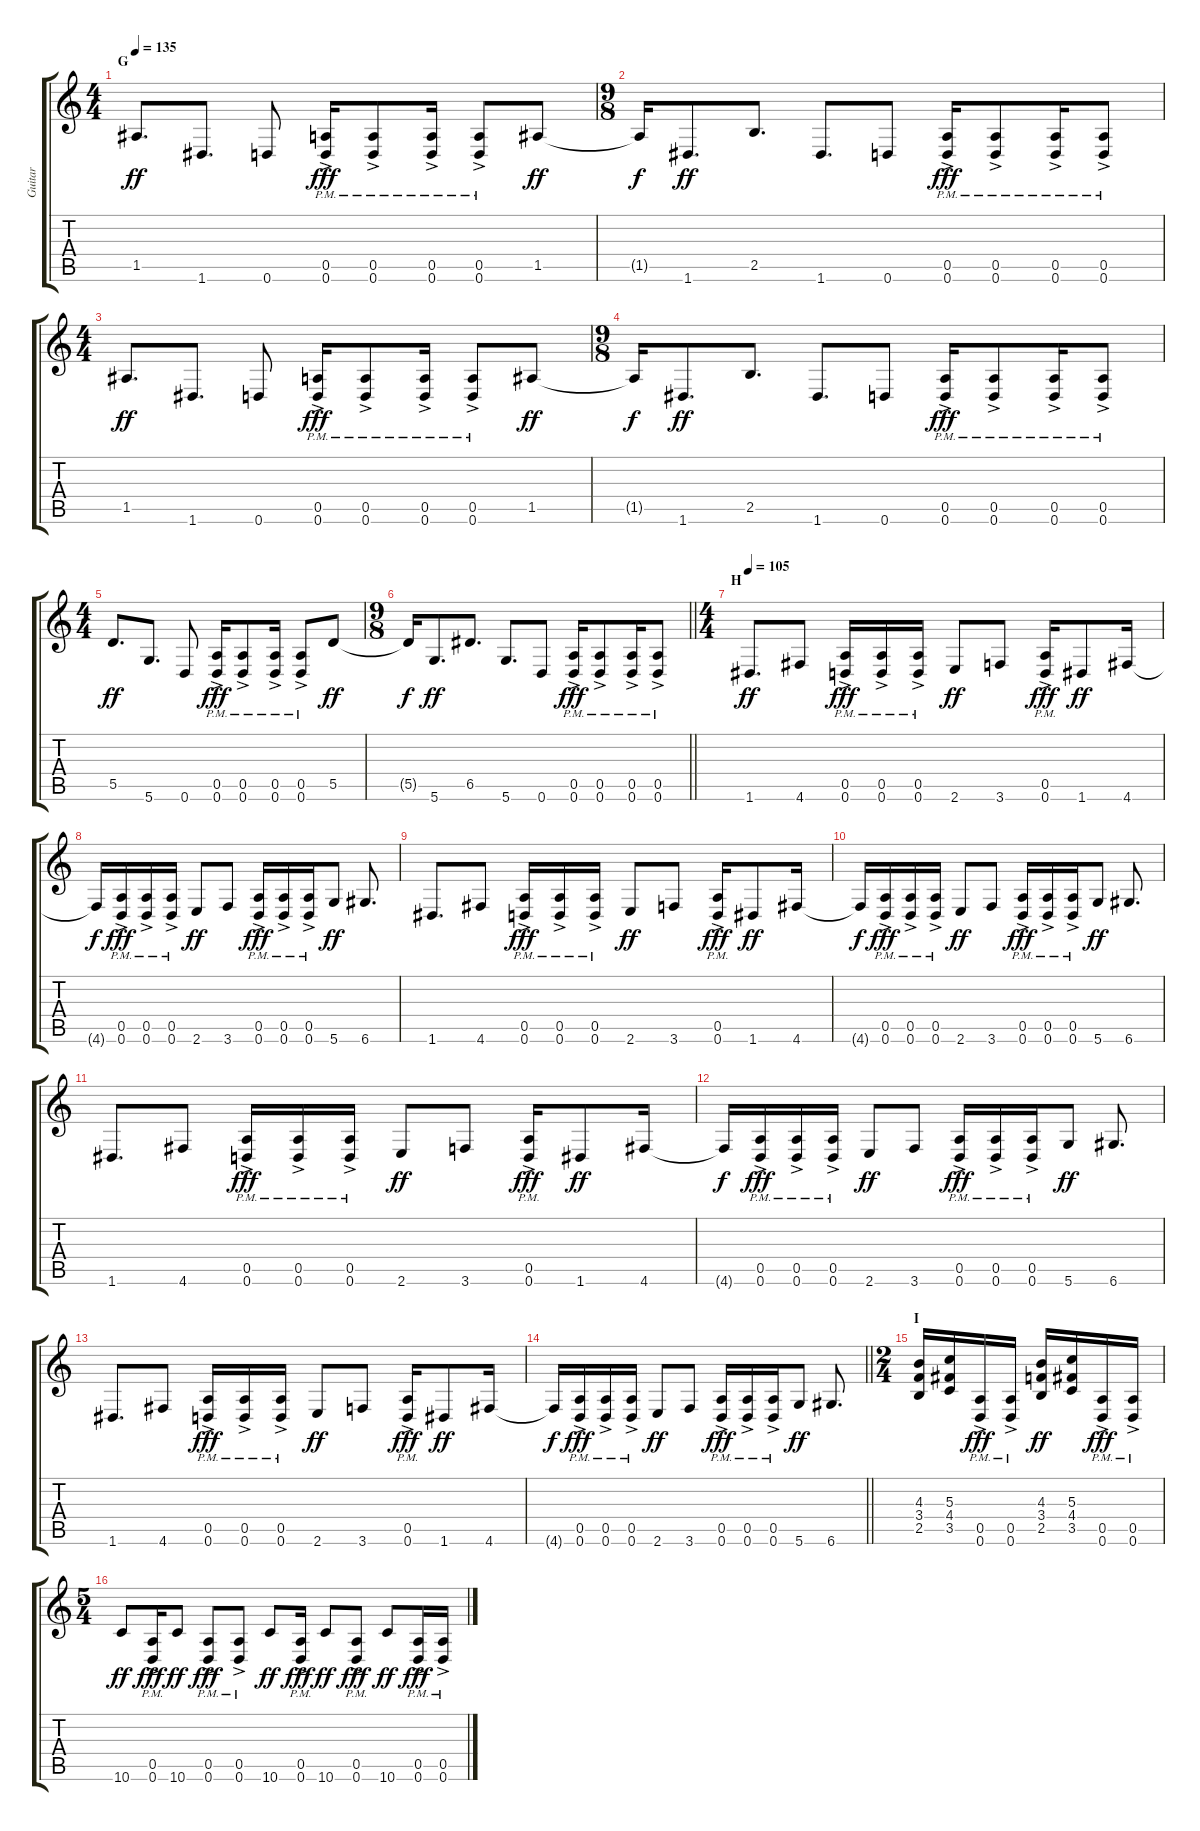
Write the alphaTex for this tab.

\track ("Guitar" "Guitar") {instrument distortionguitar}
\staff {score tabs}
\tuning (E4 B3 G3 D3 A2 D2) {hide}
\ts (4 4)
\section ("" "G")
\tempo 135
\clef g2
\ks c
1.5.8{d dy ff} 1.6.8{d} 0.6.8 (0.5{ac pm} 0.6{ac pm}).16{dy fff} (0.5{ac pm} 0.6{ac pm}).8 (0.5{ac pm} 0.6{ac pm}).16 (0.5{ac pm} 0.6{ac pm}).8 1.5.8{dy ff} |
\ts (9 8)
1.5{t}.16{dy f} 1.6.8{d dy ff} 2.5.8{d} 1.6.8{d} 0.6.8 (0.5{ac pm} 0.6{ac pm}).16{dy fff} (0.5{ac pm} 0.6{ac pm}).8 (0.5{ac pm} 0.6{ac pm}).16 (0.5{ac pm} 0.6{ac pm}).8 |
\ts (4 4)
1.5.8{d dy ff} 1.6.8{d} 0.6.8 (0.5{ac pm} 0.6{ac pm}).16{dy fff} (0.5{ac pm} 0.6{ac pm}).8 (0.5{ac pm} 0.6{ac pm}).16 (0.5{ac pm} 0.6{ac pm}).8 1.5.8{dy ff} |
\ts (9 8)
1.5{t}.16{dy f} 1.6.8{d dy ff} 2.5.8{d} 1.6.8{d} 0.6.8 (0.5{ac pm} 0.6{ac pm}).16{dy fff} (0.5{ac pm} 0.6{ac pm}).8 (0.5{ac pm} 0.6{ac pm}).16 (0.5{ac pm} 0.6{ac pm}).8 |
\ts (4 4)
5.5.8{d dy ff} 5.6.8{d} 0.6.8 (0.5{ac pm} 0.6{ac pm}).16{dy fff} (0.5{ac pm} 0.6{ac pm}).8 (0.5{ac pm} 0.6{ac pm}).16 (0.5{ac pm} 0.6{ac pm}).8 5.5.8{dy ff} |
\ts (9 8)
\barLineRight lightlight
5.5{t}.16{dy f} 5.6.8{d dy ff} 6.5.8{d} 5.6.8{d} 0.6.8 (0.5{ac pm} 0.6{ac pm}).16{dy fff} (0.5{ac pm} 0.6{ac pm}).8 (0.5{ac pm} 0.6{ac pm}).16 (0.5{ac pm} 0.6{ac pm}).8 |
\ts (4 4)
\section ("" "H")
\tempo 105
1.6.8{d dy ff} 4.6.8 (0.5{ac pm} 0.6{ac pm}).16{dy fff} (0.5{ac pm} 0.6{ac pm}).16 (0.5{ac pm} 0.6{ac pm}).16 2.6.8{dy ff} 3.6.8 (0.5{ac pm} 0.6{ac pm}).16{dy fff} 1.6.8{dy ff} 4.6.16 |
4.6{t}.16{dy f} (0.5{ac pm} 0.6{ac pm}).16{dy fff} (0.5{ac pm} 0.6{ac pm}).16 (0.5{ac pm} 0.6{ac pm}).16 2.6.8{dy ff} 3.6.8 (0.5{ac pm} 0.6{ac pm}).16{dy fff} (0.5{ac pm} 0.6{ac pm}).16 (0.5{ac pm} 0.6{ac pm}).16 5.6.8{dy ff} 6.6.8{d} |
1.6.8{d} 4.6.8 (0.5{ac pm} 0.6{ac pm}).16{dy fff} (0.5{ac pm} 0.6{ac pm}).16 (0.5{ac pm} 0.6{ac pm}).16 2.6.8{dy ff} 3.6.8 (0.5{ac pm} 0.6{ac pm}).16{dy fff} 1.6.8{dy ff} 4.6.16 |
4.6{t}.16{dy f} (0.5{ac pm} 0.6{ac pm}).16{dy fff} (0.5{ac pm} 0.6{ac pm}).16 (0.5{ac pm} 0.6{ac pm}).16 2.6.8{dy ff} 3.6.8 (0.5{ac pm} 0.6{ac pm}).16{dy fff} (0.5{ac pm} 0.6{ac pm}).16 (0.5{ac pm} 0.6{ac pm}).16 5.6.8{dy ff} 6.6.8{d} |
1.6.8{d} 4.6.8 (0.5{ac pm} 0.6{ac pm}).16{dy fff} (0.5{ac pm} 0.6{ac pm}).16 (0.5{ac pm} 0.6{ac pm}).16 2.6.8{dy ff} 3.6.8 (0.5{ac pm} 0.6{ac pm}).16{dy fff} 1.6.8{dy ff} 4.6.16 |
4.6{t}.16{dy f} (0.5{ac pm} 0.6{ac pm}).16{dy fff} (0.5{ac pm} 0.6{ac pm}).16 (0.5{ac pm} 0.6{ac pm}).16 2.6.8{dy ff} 3.6.8 (0.5{ac pm} 0.6{ac pm}).16{dy fff} (0.5{ac pm} 0.6{ac pm}).16 (0.5{ac pm} 0.6{ac pm}).16 5.6.8{dy ff} 6.6.8{d} |
1.6.8{d} 4.6.8 (0.5{ac pm} 0.6{ac pm}).16{dy fff} (0.5{ac pm} 0.6{ac pm}).16 (0.5{ac pm} 0.6{ac pm}).16 2.6.8{dy ff} 3.6.8 (0.5{ac pm} 0.6{ac pm}).16{dy fff} 1.6.8{dy ff} 4.6.16 |
\barLineRight lightlight
4.6{t}.16{dy f} (0.5{ac pm} 0.6{ac pm}).16{dy fff} (0.5{ac pm} 0.6{ac pm}).16 (0.5{ac pm} 0.6{ac pm}).16 2.6.8{dy ff} 3.6.8 (0.5{ac pm} 0.6{ac pm}).16{dy fff} (0.5{ac pm} 0.6{ac pm}).16 (0.5{ac pm} 0.6{ac pm}).16 5.6.8{dy ff} 6.6.8{d} |
\ts (2 4)
\section ("" "I")
(4.3 3.4 2.5).16 (5.3 4.4 3.5).16 (0.5{ac pm} 0.6{ac pm}).16{dy fff} (0.5{ac pm} 0.6{ac pm}).16 (4.3 3.4 2.5).16{dy ff} (5.3 4.4 3.5).16 (0.5{ac pm} 0.6{ac pm}).16{dy fff} (0.5{ac pm} 0.6{ac pm}).16 |
\ts (5 4)
10.6.8{dy ff} (0.5{ac pm} 0.6{ac pm}).16{dy fff} 10.6.8{dy ff} (0.5{ac pm} 0.6{ac pm}).8{dy fff} (0.5{ac pm} 0.6{ac pm}).8 10.6.8{dy ff} (0.5{ac pm} 0.6{ac pm}).16{dy fff} 10.6.8{dy ff} (0.5{ac pm} 0.6{ac pm}).8{dy fff} 10.6.8{dy ff} (0.5{ac pm} 0.6{ac pm}).16{dy fff} (0.5{ac pm} 0.6{ac pm}).16
